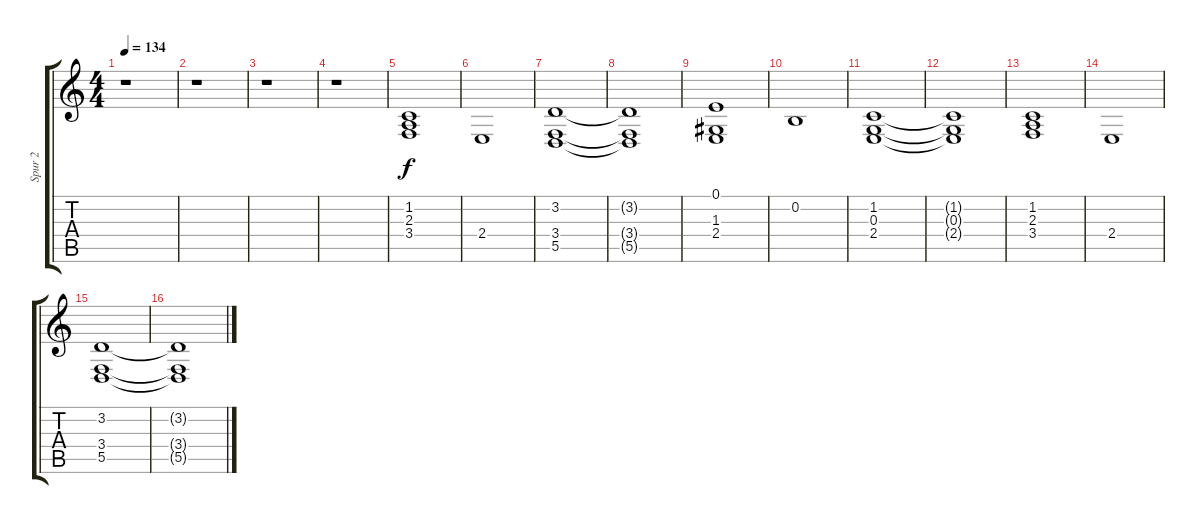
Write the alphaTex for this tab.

\track ("Spur 2" "Spur 2") {instrument pad2warm}
\staff {score tabs}
\tuning (E4 B3 G3 D3 A2 E2) {hide}
\ts (4 4)
\tempo 134
\clef g2
\ks c
r.1{dy f} |
r.1 |
r.1 |
r.1 |
(1.2 2.3 3.4).1 |
2.4.1 |
(3.2 3.4 5.5).1 |
(3.2{t} 3.4{t} 5.5{t}).1 |
(0.1 1.3 2.4).1 |
0.2.1 |
(1.2 0.3 2.4).1 |
(1.2{t} 0.3{t} 2.4{t}).1 |
(1.2 2.3 3.4).1 |
2.4.1 |
(3.2 3.4 5.5).1 |
(3.2{t} 3.4{t} 5.5{t}).1
